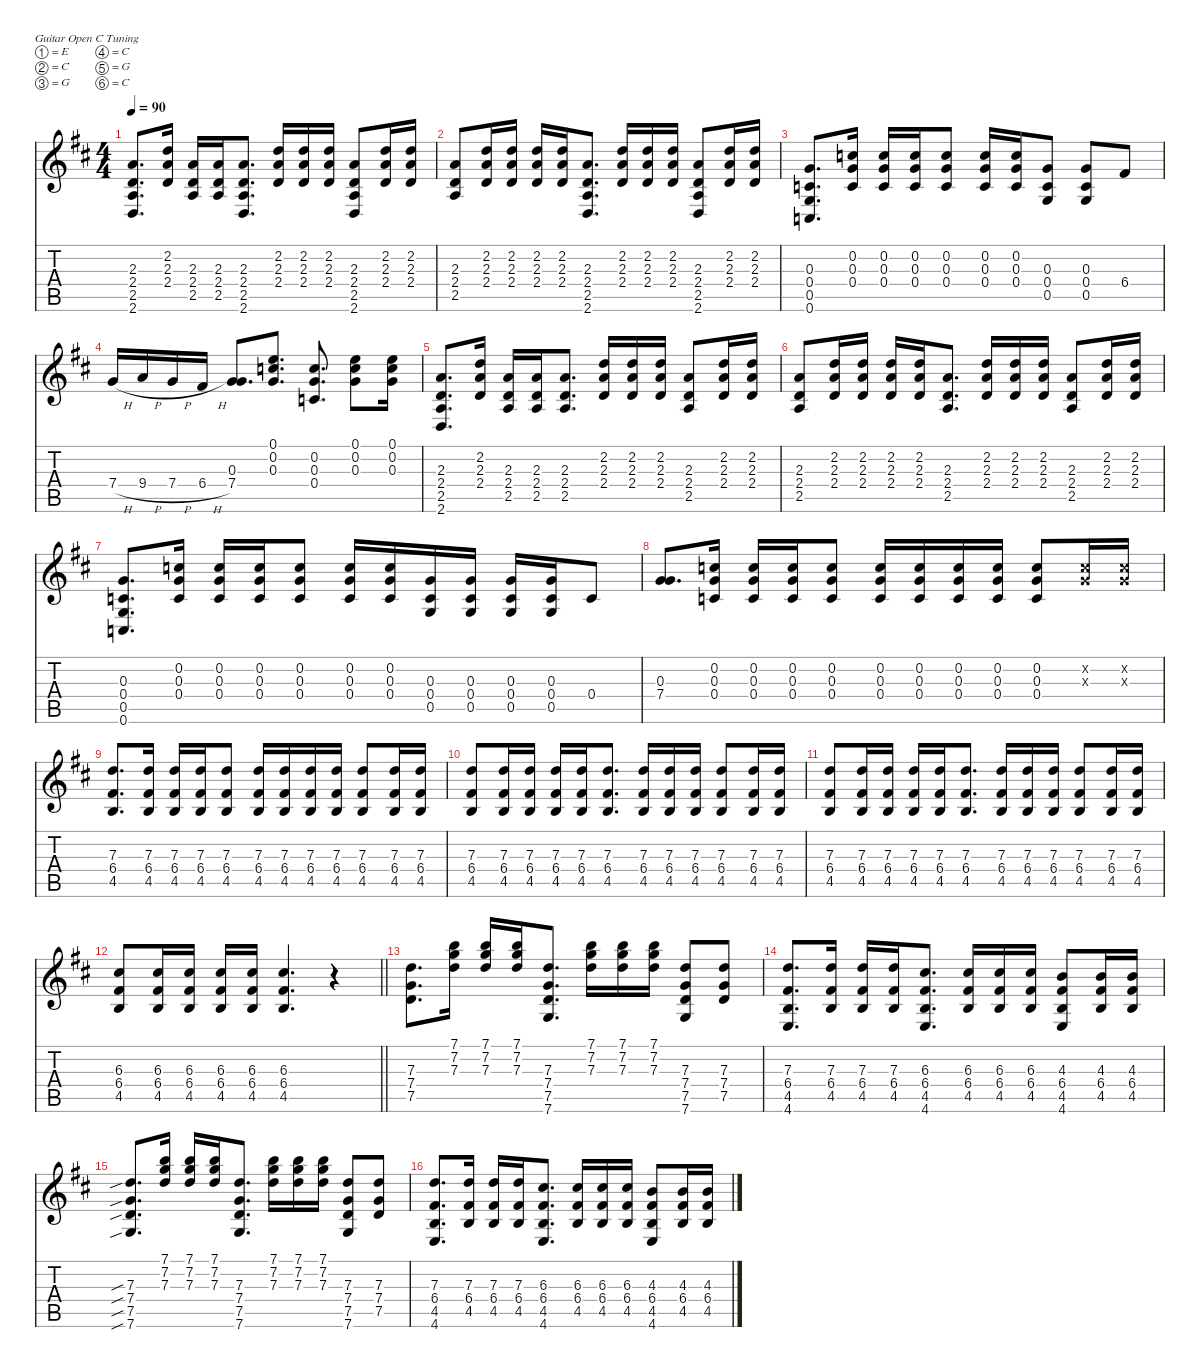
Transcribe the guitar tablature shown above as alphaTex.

\defaultSystemsLayout 4
\hideDynamics
\bracketExtendMode nobrackets
\singleTrackTrackNamePolicy hidden
\multiTrackTrackNamePolicy hidden
\otherSystemsTrackNameOrientation horizontal
\track ("Guitar R" "el.guit.") {defaultSystemsLayout 4 mute instrument electricguitarclean}
\staff {score tabs}
\tuning (E4 C4 G3 C3 G2 C2)
\ts (4 4)
\tempo 90
\clef g2
\ks bminor
(2.3{acc forcenatural} 2.4{acc forcenatural} 2.5{acc forcenatural} 2.6{acc forcenatural}).8{d dy mp beam Up} (2.2{acc forcenatural} 2.3{acc forcenatural} 2.4{acc forcenatural}).16{beam Up} (2.3{acc forcenatural} 2.4{acc forcenatural} 2.5{acc forcenatural}).16{beam Up} (2.3{acc forcenatural} 2.4{acc forcenatural} 2.5{acc forcenatural}).16{beam Up} (2.3{acc forcenatural} 2.4{acc forcenatural} 2.5{acc forcenatural} 2.6{acc forcenatural}).8{d dy mf beam Up} (2.2{acc forcenatural} 2.3{acc forcenatural} 2.4{acc forcenatural}).16{dy mp beam Up} (2.2{acc forcenatural} 2.3{acc forcenatural} 2.4{acc forcenatural}).16{beam Up} (2.2{acc forcenatural} 2.3{acc forcenatural} 2.4{acc forcenatural}).16{beam Up} (2.3{acc forcenatural} 2.4{acc forcenatural} 2.5{acc forcenatural} 2.6{acc forcenatural}).8{beam Up} (2.2{acc forcenatural} 2.3{acc forcenatural} 2.4{acc forcenatural}).16{beam Up} (2.2{acc forcenatural} 2.3{acc forcenatural} 2.4{acc forcenatural}).16{beam Up} |
(2.3{acc forcenatural} 2.4{acc forcenatural} 2.5{acc forcenatural}).8{beam Up} (2.2{acc forcenatural} 2.3{acc forcenatural} 2.4{acc forcenatural}).16{beam Up} (2.2{acc forcenatural} 2.3{acc forcenatural} 2.4{acc forcenatural}).16{beam Up} (2.2{acc forcenatural} 2.3{acc forcenatural} 2.4{acc forcenatural}).16{beam Up} (2.2{acc forcenatural} 2.3{acc forcenatural} 2.4{acc forcenatural}).16{beam Up} (2.3{acc forcenatural} 2.4{acc forcenatural} 2.5{acc forcenatural} 2.6{acc forcenatural}).8{d beam Up} (2.2{acc forcenatural} 2.3{acc forcenatural} 2.4{acc forcenatural}).16{beam Up} (2.2{acc forcenatural} 2.3{acc forcenatural} 2.4{acc forcenatural}).16{beam Up} (2.2{acc forcenatural} 2.3{acc forcenatural} 2.4{acc forcenatural}).16{beam Up} (2.3{acc forcenatural} 2.4{acc forcenatural} 2.5{acc forcenatural} 2.6{acc forcenatural}).8{beam Up} (2.2{acc forcenatural} 2.3{acc forcenatural} 2.4{acc forcenatural}).16{beam Up} (2.2{acc forcenatural} 2.3{acc forcenatural} 2.4{acc forcenatural}).16{beam Up} |
(0.3{acc forcenatural} 0.4{acc forcenatural} 0.5{acc forcenatural} 0.6{acc forcenatural}).8{d dy mf beam Up} (0.2{acc forcenatural} 0.3{acc forcenatural} 0.4{acc forcenatural}).16{dy p beam Up} (0.2{acc forcenatural} 0.3{acc forcenatural} 0.4{acc forcenatural}).16{beam Up} (0.2{acc forcenatural} 0.3{acc forcenatural} 0.4{acc forcenatural}).16{beam Up} (0.2{acc forcenatural} 0.3{acc forcenatural} 0.4{acc forcenatural}).8{beam Up} (0.2{acc forcenatural} 0.3{acc forcenatural} 0.4{acc forcenatural}).16{beam Up} (0.2{acc forcenatural} 0.3{acc forcenatural} 0.4{acc forcenatural}).16{beam Up} (0.3{acc forcenatural} 0.4{acc forcenatural} 0.5{acc forcenatural}).8{dy mp beam Up} (0.3{acc forcenatural} 0.4{acc forcenatural} 0.5{acc forcenatural}).8{beam Up} 6.4{acc #}.8{dy mf beam Up} |
7.4{h acc forcenatural}.16{dy f beam Up} 9.4{h acc forcenatural}.16{beam Up} 7.4{h acc forcenatural}.16{beam Up} 6.4{h acc #}.16{beam Up} (0.3{acc forcenatural} 7.4{acc forcenatural}).8{d dy mp beam Up} (0.1{acc forcenatural} 0.2{acc forcenatural} 0.3{acc forcenatural}).8{d dy p beam Up} (0.2{acc forcenatural} 0.3{acc forcenatural} 0.4{acc forcenatural}).8{d dy mp beam Up} (0.1{acc forcenatural} 0.2{acc forcenatural} 0.3{acc forcenatural}).8{dy p beam Down} (0.1{acc forcenatural} 0.2{acc forcenatural} 0.3{acc forcenatural}).16{beam Down} |
(2.3{acc forcenatural} 2.4{acc forcenatural} 2.5{acc forcenatural} 2.6{acc forcenatural}).8{d dy mp beam Up} (2.2{acc forcenatural} 2.3{acc forcenatural} 2.4{acc forcenatural}).16{beam Up} (2.3{acc forcenatural} 2.4{acc forcenatural} 2.5{acc forcenatural}).16{beam Up} (2.3{acc forcenatural} 2.4{acc forcenatural} 2.5{acc forcenatural}).16{beam Up} (2.3{acc forcenatural} 2.4{acc forcenatural} 2.5{acc forcenatural}).8{d dy mf beam Up} (2.2{acc forcenatural} 2.3{acc forcenatural} 2.4{acc forcenatural}).16{dy mp beam Up} (2.2{acc forcenatural} 2.3{acc forcenatural} 2.4{acc forcenatural}).16{beam Up} (2.2{acc forcenatural} 2.3{acc forcenatural} 2.4{acc forcenatural}).16{beam Up} (2.3{acc forcenatural} 2.4{acc forcenatural} 2.5{acc forcenatural}).8{dy mf beam Up} (2.2{acc forcenatural} 2.3{acc forcenatural} 2.4{acc forcenatural}).16{dy mp beam Up} (2.2{acc forcenatural} 2.3{acc forcenatural} 2.4{acc forcenatural}).16{beam Up} |
(2.3{acc forcenatural} 2.4{acc forcenatural} 2.5{acc forcenatural}).8{beam Up} (2.2{acc forcenatural} 2.3{acc forcenatural} 2.4{acc forcenatural}).16{beam Up} (2.2{acc forcenatural} 2.3{acc forcenatural} 2.4{acc forcenatural}).16{beam Up} (2.2{acc forcenatural} 2.3{acc forcenatural} 2.4{acc forcenatural}).16{beam Up} (2.2{acc forcenatural} 2.3{acc forcenatural} 2.4{acc forcenatural}).16{beam Up} (2.3{acc forcenatural} 2.4{acc forcenatural} 2.5{acc forcenatural}).8{d dy mf beam Up} (2.2{acc forcenatural} 2.3{acc forcenatural} 2.4{acc forcenatural}).16{dy mp beam Up} (2.2{acc forcenatural} 2.3{acc forcenatural} 2.4{acc forcenatural}).16{beam Up} (2.2{acc forcenatural} 2.3{acc forcenatural} 2.4{acc forcenatural}).16{beam Up} (2.3{acc forcenatural} 2.4{acc forcenatural} 2.5{acc forcenatural}).8{dy mf beam Up} (2.2{acc forcenatural} 2.3{acc forcenatural} 2.4{acc forcenatural}).16{dy mp beam Up} (2.2{acc forcenatural} 2.3{acc forcenatural} 2.4{acc forcenatural}).16{beam Up} |
(0.3{acc forcenatural} 0.4{acc forcenatural} 0.5{acc forcenatural} 0.6{acc forcenatural}).8{d dy mf beam Up} (0.2{acc forcenatural} 0.3{acc forcenatural} 0.4{acc forcenatural}).16{dy p beam Up} (0.2{acc forcenatural} 0.3{acc forcenatural} 0.4{acc forcenatural}).16{beam Up} (0.2{acc forcenatural} 0.3{acc forcenatural} 0.4{acc forcenatural}).16{beam Up} (0.2{acc forcenatural} 0.3{acc forcenatural} 0.4{acc forcenatural}).8{beam Up} (0.2{acc forcenatural} 0.3{acc forcenatural} 0.4{acc forcenatural}).16{beam Up} (0.2{acc forcenatural} 0.3{acc forcenatural} 0.4{acc forcenatural}).16{beam Up} (0.3{acc forcenatural} 0.4{acc forcenatural} 0.5{acc forcenatural}).16{dy mp beam Up} (0.3{acc forcenatural} 0.4{acc forcenatural} 0.5{acc forcenatural}).16{dy p beam Up} (0.3{acc forcenatural} 0.4{acc forcenatural} 0.5{acc forcenatural}).16{dy mp beam Up} (0.3{acc forcenatural} 0.4{acc forcenatural} 0.5{acc forcenatural}).16{dy p beam Up} 0.4{acc forcenatural}.8{dy mf beam Up} |
(0.3{acc forcenatural} 7.4{acc forcenatural}).8{d dy mp beam Up} (0.2{acc forcenatural} 0.3{acc forcenatural} 0.4{acc forcenatural}).16{dy p beam Up} (0.2{acc forcenatural} 0.3{acc forcenatural} 0.4{acc forcenatural}).16{beam Up} (0.2{acc forcenatural} 0.3{acc forcenatural} 0.4{acc forcenatural}).16{beam Up} (0.2{acc forcenatural} 0.3{acc forcenatural} 0.4{acc forcenatural}).8{beam Up} (0.2{acc forcenatural} 0.3{acc forcenatural} 0.4{acc forcenatural}).16{beam Up} (0.2{acc forcenatural} 0.3{acc forcenatural} 0.4{acc forcenatural}).16{beam Up} (0.2{acc forcenatural} 0.3{acc forcenatural} 0.4{acc forcenatural}).16{beam Up} (0.2{acc forcenatural} 0.3{acc forcenatural} 0.4{acc forcenatural}).16{beam Up} (0.2{acc forcenatural} 0.3{acc forcenatural} 0.4{acc forcenatural}).8{beam Up} (0.2{x acc forcenatural} 0.3{x acc forcenatural}).16{dy pp beam Up} (0.2{x acc forcenatural} 0.3{x acc forcenatural}).16{beam Up} |
(7.3{acc forcenatural} 6.4{acc #} 4.5{acc forcenatural}).8{d dy p beam Up} (7.3{acc forcenatural} 6.4{acc #} 4.5{acc forcenatural}).16{dy pp beam Up} (7.3{acc forcenatural} 6.4{acc #} 4.5{acc forcenatural}).16{beam Up} (7.3{acc forcenatural} 6.4{acc #} 4.5{acc forcenatural}).16{beam Up} (7.3{acc forcenatural} 6.4{acc #} 4.5{acc forcenatural}).8{beam Up} (7.3{acc forcenatural} 6.4{acc #} 4.5{acc forcenatural}).16{beam Up} (7.3{acc forcenatural} 6.4{acc #} 4.5{acc forcenatural}).16{beam Up} (7.3{acc forcenatural} 6.4{acc #} 4.5{acc forcenatural}).16{beam Up} (7.3{acc forcenatural} 6.4{acc #} 4.5{acc forcenatural}).16{beam Up} (7.3{acc forcenatural} 6.4{acc #} 4.5{acc forcenatural}).8{beam Up} (7.3{acc forcenatural} 6.4{acc #} 4.5{acc forcenatural}).16{beam Up} (7.3{acc forcenatural} 6.4{acc #} 4.5{acc forcenatural}).16{beam Up} |
(7.3{acc forcenatural} 6.4{acc #} 4.5{acc forcenatural}).8{beam Up} (7.3{acc forcenatural} 6.4{acc #} 4.5{acc forcenatural}).16{beam Up} (7.3{acc forcenatural} 6.4{acc #} 4.5{acc forcenatural}).16{beam Up} (7.3{acc forcenatural} 6.4{acc #} 4.5{acc forcenatural}).16{beam Up} (7.3{acc forcenatural} 6.4{acc #} 4.5{acc forcenatural}).16{beam Up} (7.3{acc forcenatural} 6.4{acc #} 4.5{acc forcenatural}).8{d beam Up} (7.3{acc forcenatural} 6.4{acc #} 4.5{acc forcenatural}).16{beam Up} (7.3{acc forcenatural} 6.4{acc #} 4.5{acc forcenatural}).16{beam Up} (7.3{acc forcenatural} 6.4{acc #} 4.5{acc forcenatural}).16{beam Up} (7.3{acc forcenatural} 6.4{acc #} 4.5{acc forcenatural}).8{beam Up} (7.3{acc forcenatural} 6.4{acc #} 4.5{acc forcenatural}).16{beam Up} (7.3{acc forcenatural} 6.4{acc #} 4.5{acc forcenatural}).16{beam Up} |
(7.3{acc forcenatural} 6.4{acc #} 4.5{acc forcenatural}).8{beam Up} (7.3{acc forcenatural} 6.4{acc #} 4.5{acc forcenatural}).16{beam Up} (7.3{acc forcenatural} 6.4{acc #} 4.5{acc forcenatural}).16{beam Up} (7.3{acc forcenatural} 6.4{acc #} 4.5{acc forcenatural}).16{beam Up} (7.3{acc forcenatural} 6.4{acc #} 4.5{acc forcenatural}).16{beam Up} (7.3{acc forcenatural} 6.4{acc #} 4.5{acc forcenatural}).8{d beam Up} (7.3{acc forcenatural} 6.4{acc #} 4.5{acc forcenatural}).16{beam Up} (7.3{acc forcenatural} 6.4{acc #} 4.5{acc forcenatural}).16{beam Up} (7.3{acc forcenatural} 6.4{acc #} 4.5{acc forcenatural}).16{beam Up} (7.3{acc forcenatural} 6.4{acc #} 4.5{acc forcenatural}).8{beam Up} (7.3{acc forcenatural} 6.4{acc #} 4.5{acc forcenatural}).16{beam Up} (7.3{acc forcenatural} 6.4{acc #} 4.5{acc forcenatural}).16{beam Up} |
\barLineRight lightlight
(6.3{acc #} 6.4{acc #} 4.5{acc forcenatural}).8{beam Up} (6.3{acc #} 6.4{acc #} 4.5{acc forcenatural}).16{dy ppp beam Up} (6.3{acc #} 6.4{acc #} 4.5{acc forcenatural}).16{beam Up} (6.3{acc #} 6.4{acc #} 4.5{acc forcenatural}).16{beam Up} (6.3{acc #} 6.4{acc #} 4.5{acc forcenatural}).16{beam Up} (6.3{acc #} 6.4{acc #} 4.5{acc forcenatural}).4{d beam Up} r.4{beam Up} |
(7.3{acc forcenatural} 7.4{acc forcenatural} 7.5{acc forcenatural}).8{d dy p beam Down} (7.1{acc forcenatural} 7.2{acc forcenatural} 7.3{acc forcenatural}).16{beam Down} (7.1{acc forcenatural} 7.2{acc forcenatural} 7.3{acc forcenatural}).16{beam Up} (7.1{acc forcenatural} 7.2{acc forcenatural} 7.3{acc forcenatural}).16{beam Up} (7.3{acc forcenatural} 7.4{acc forcenatural} 7.5{acc forcenatural} 7.6{acc forcenatural}).8{d beam Up} (7.1{acc forcenatural} 7.2{acc forcenatural} 7.3{acc forcenatural}).16{beam Down} (7.1{acc forcenatural} 7.2{acc forcenatural} 7.3{acc forcenatural}).16{beam Down} (7.1{acc forcenatural} 7.2{acc forcenatural} 7.3{acc forcenatural}).16{beam Down} (7.3{acc forcenatural} 7.4{acc forcenatural} 7.5{acc forcenatural} 7.6{acc forcenatural}).8{beam Up} (7.3{acc forcenatural} 7.4{acc forcenatural} 7.5{acc forcenatural}).8{beam Up} |
(7.3{acc forcenatural} 6.4{acc #} 4.5{acc forcenatural} 4.6{acc forcenatural}).8{d beam Up} (7.3{acc forcenatural} 6.4{acc #} 4.5{acc forcenatural}).16{beam Up} (7.3{acc forcenatural} 6.4{acc #} 4.5{acc forcenatural}).16{beam Up} (7.3{acc forcenatural} 6.4{acc #} 4.5{acc forcenatural}).16{beam Up} (6.3{acc #} 6.4{acc #} 4.5{acc forcenatural} 4.6{acc forcenatural}).8{d beam Up} (6.3{acc #} 6.4{acc #} 4.5{acc forcenatural}).16{beam Up} (6.3{acc #} 6.4{acc #} 4.5{acc forcenatural}).16{beam Up} (6.3{acc #} 6.4{acc #} 4.5{acc forcenatural}).16{beam Up} (4.3{acc forcenatural} 6.4{acc #} 4.5{acc forcenatural} 4.6{acc forcenatural}).8{beam Up} (4.3{acc forcenatural} 6.4{acc #} 4.5{acc forcenatural}).16{beam Up} (4.3{acc forcenatural} 6.4{acc #} 4.5{acc forcenatural}).16{beam Up} |
(7.3{sib acc forcenatural} 7.4{sib acc forcenatural} 7.5{sib acc forcenatural} 7.6{sib acc forcenatural}).8{d beam Up} (7.1{acc forcenatural} 7.2{acc forcenatural} 7.3{acc forcenatural}).16{beam Up} (7.1{acc forcenatural} 7.2{acc forcenatural} 7.3{acc forcenatural}).16{beam Up} (7.1{acc forcenatural} 7.2{acc forcenatural} 7.3{acc forcenatural}).16{beam Up} (7.3{acc forcenatural} 7.4{acc forcenatural} 7.5{acc forcenatural} 7.6{acc forcenatural}).8{d beam Up} (7.1{acc forcenatural} 7.2{acc forcenatural} 7.3{acc forcenatural}).16{beam Down} (7.1{acc forcenatural} 7.2{acc forcenatural} 7.3{acc forcenatural}).16{beam Down} (7.1{acc forcenatural} 7.2{acc forcenatural} 7.3{acc forcenatural}).16{beam Down} (7.3{acc forcenatural} 7.4{acc forcenatural} 7.5{acc forcenatural} 7.6{acc forcenatural}).8{beam Up} (7.3{acc forcenatural} 7.4{acc forcenatural} 7.5{acc forcenatural}).8{beam Up} |
(7.3{acc forcenatural} 6.4{acc #} 4.5{acc forcenatural} 4.6{acc forcenatural}).8{d beam Up} (7.3{acc forcenatural} 6.4{acc #} 4.5{acc forcenatural}).16{beam Up} (7.3{acc forcenatural} 6.4{acc #} 4.5{acc forcenatural}).16{beam Up} (7.3{acc forcenatural} 6.4{acc #} 4.5{acc forcenatural}).16{beam Up} (6.3{acc #} 6.4{acc #} 4.5{acc forcenatural} 4.6{acc forcenatural}).8{d beam Up} (6.3{acc #} 6.4{acc #} 4.5{acc forcenatural}).16{beam Up} (6.3{acc #} 6.4{acc #} 4.5{acc forcenatural}).16{beam Up} (6.3{acc #} 6.4{acc #} 4.5{acc forcenatural}).16{beam Up} (4.3{acc forcenatural} 6.4{acc #} 4.5{acc forcenatural} 4.6{acc forcenatural}).8{beam Up} (4.3{acc forcenatural} 6.4{acc #} 4.5{acc forcenatural}).16{beam Up} (4.3{acc forcenatural} 6.4{acc #} 4.5{acc forcenatural}).16{beam Up}
